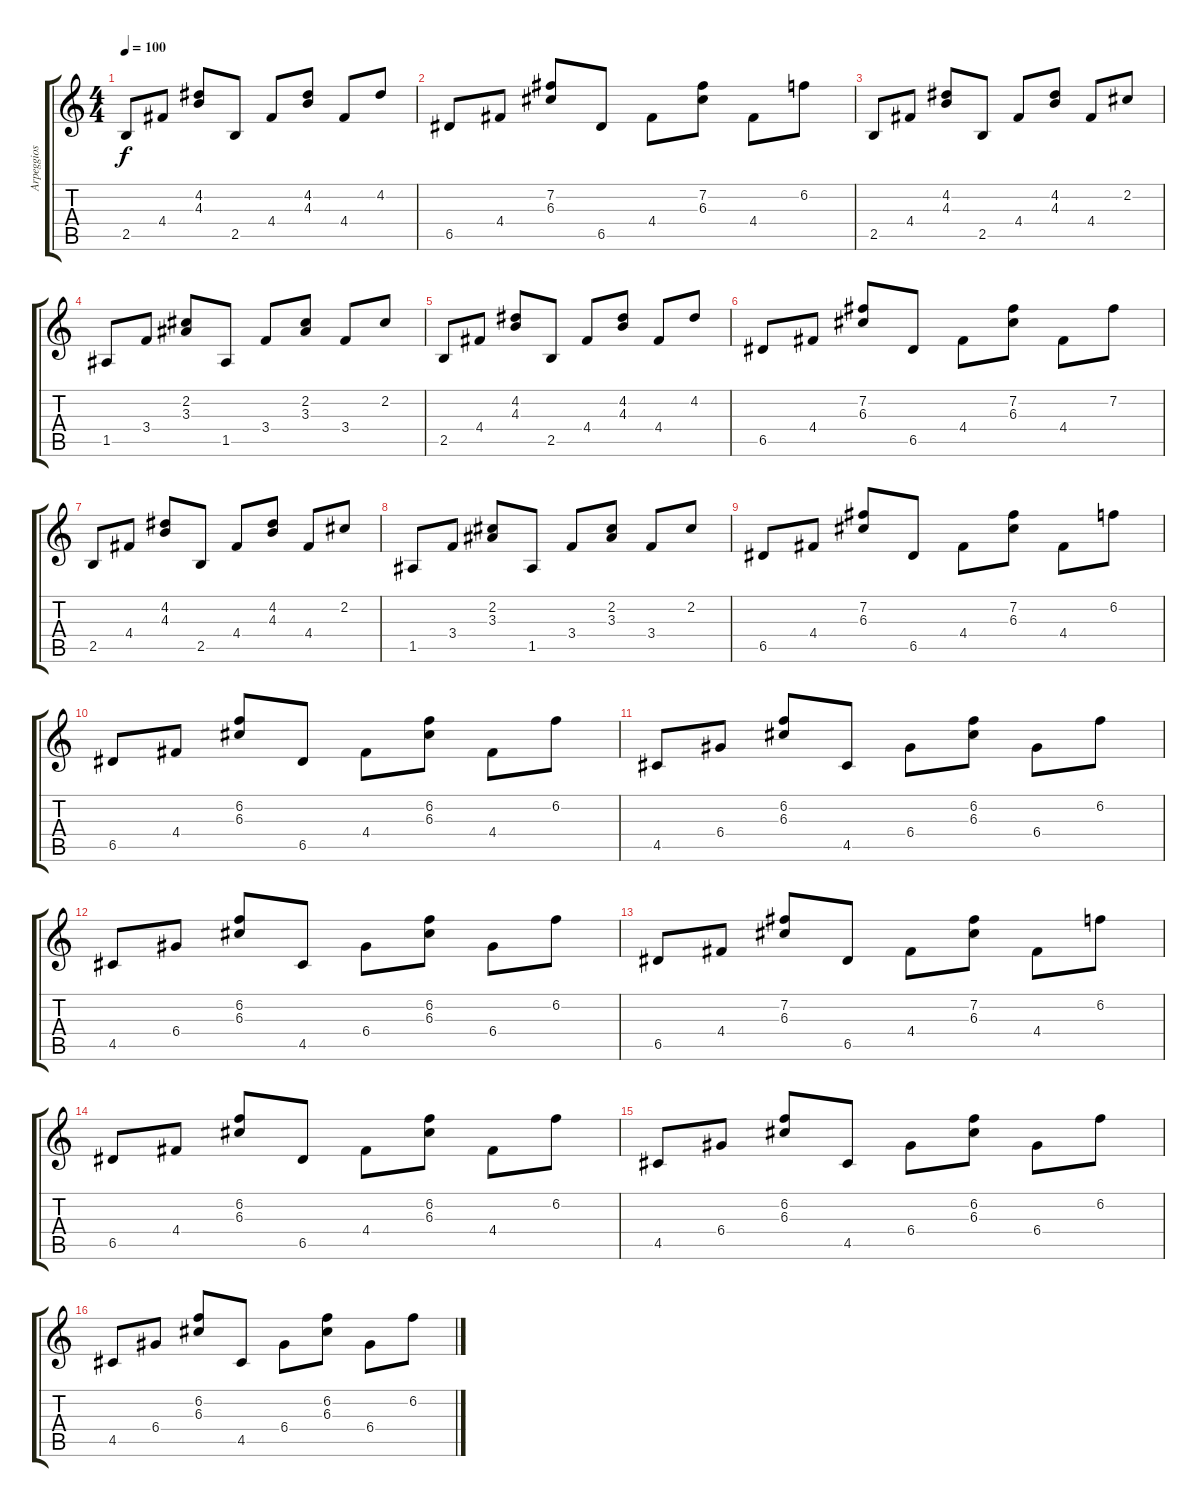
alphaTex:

\track ("Arpeggios" "Arpeggios") {instrument acousticguitarsteel}
\staff {score tabs}
\tuning (E4 B3 G3 D3 A2 E2) {hide}
\ts (4 4)
\tempo 100
\clef g2
\ks c
2.5.8{dy f} 4.4.8 (4.2 4.3).8 2.5.8 4.4.8 (4.2 4.3).8 4.4.8 4.2.8 |
6.5.8 4.4.8 (7.2 6.3).8 6.5.8 4.4.8 (7.2 6.3).8 4.4.8 6.2.8 |
2.5.8 4.4.8 (4.2 4.3).8 2.5.8 4.4.8 (4.2 4.3).8 4.4.8 2.2.8 |
1.5.8 3.4.8 (2.2 3.3).8 1.5.8 3.4.8 (2.2 3.3).8 3.4.8 2.2.8 |
2.5.8 4.4.8 (4.2 4.3).8 2.5.8 4.4.8 (4.2 4.3).8 4.4.8 4.2.8 |
6.5.8 4.4.8 (7.2 6.3).8 6.5.8 4.4.8 (7.2 6.3).8 4.4.8 7.2.8 |
2.5.8 4.4.8 (4.2 4.3).8 2.5.8 4.4.8 (4.2 4.3).8 4.4.8 2.2.8 |
1.5.8 3.4.8 (2.2 3.3).8 1.5.8 3.4.8 (2.2 3.3).8 3.4.8 2.2.8 |
6.5.8 4.4.8 (7.2 6.3).8 6.5.8 4.4.8 (7.2 6.3).8 4.4.8 6.2.8 |
6.5.8 4.4.8 (6.2 6.3).8 6.5.8 4.4.8 (6.2 6.3).8 4.4.8 6.2.8 |
4.5.8 6.4.8 (6.2 6.3).8 4.5.8 6.4.8 (6.2 6.3).8 6.4.8 6.2.8 |
4.5.8 6.4.8 (6.2 6.3).8 4.5.8 6.4.8 (6.2 6.3).8 6.4.8 6.2.8 |
6.5.8 4.4.8 (7.2 6.3).8 6.5.8 4.4.8 (7.2 6.3).8 4.4.8 6.2.8 |
6.5.8 4.4.8 (6.2 6.3).8 6.5.8 4.4.8 (6.2 6.3).8 4.4.8 6.2.8 |
4.5.8 6.4.8 (6.2 6.3).8 4.5.8 6.4.8 (6.2 6.3).8 6.4.8 6.2.8 |
4.5.8 6.4.8 (6.2 6.3).8 4.5.8 6.4.8 (6.2 6.3).8 6.4.8 6.2.8
